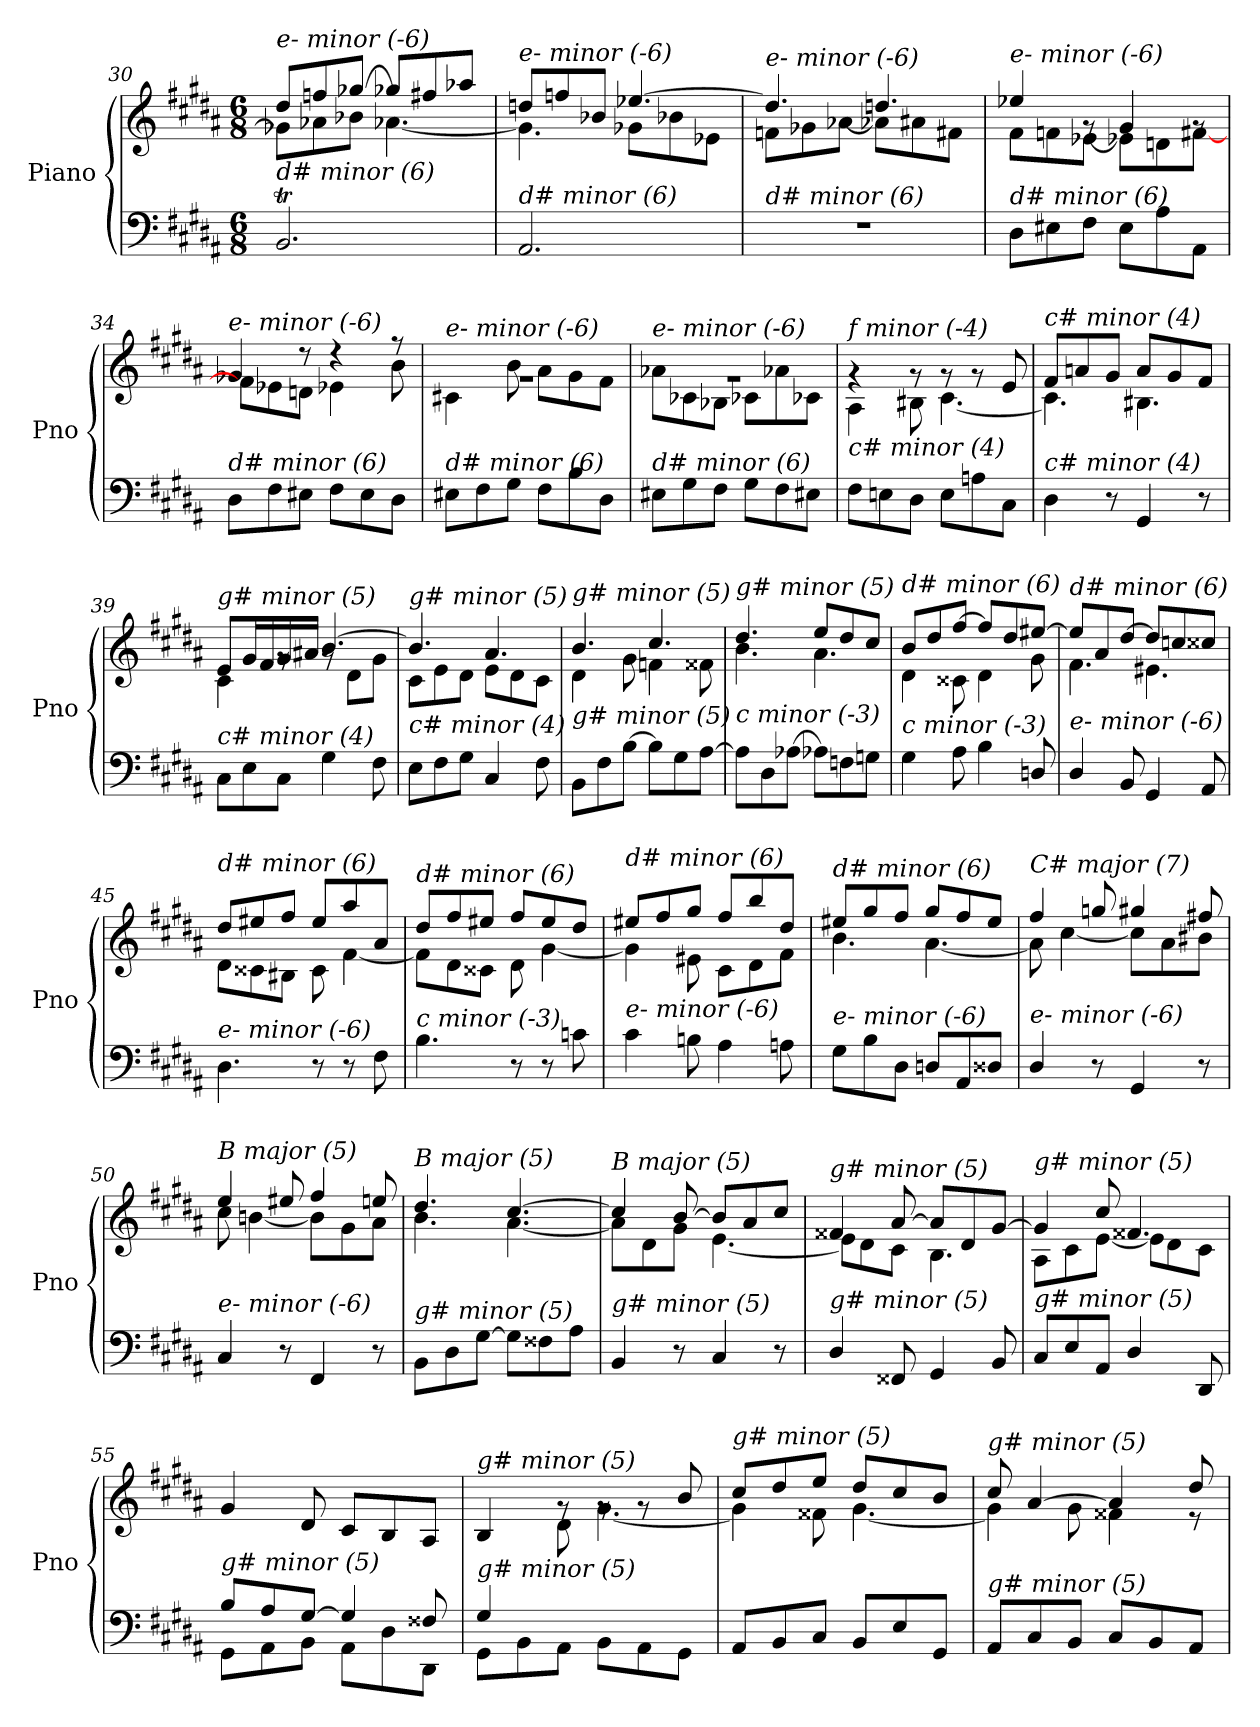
**kern	**kern
*part1	*part1
*staff2	*staff1
*I"Piano	*
*I'Pno	*
*clefF4	*clefG2
*k[f#c#g#d#a#]	*k[f#c#g#d#a#]
*M6/8	*M6/8
=30	=30
*	*^
!	!LO:TX:i:t=e- minor (-6)	!
!LO:TX:i:t=d# minor (6)	!	!
2.BBT/	8dd#/L	8g-Xi\L]
.	8ffni/	8a-Xi\
.	[8gg-Xi/J	8b-Xi\J
.	8gg-Xi/L]	[4.a-Xi\
.	8ff#i/	.
.	8aa-Xi/J	.
=31	=31	=31
!	!LO:TX:i:t=e- minor (-6)	!
!LO:TX:i:t=d# minor (6)	!	!
2.AA#/	8ddni/L	4.g#\]
.	8ffni/	.
.	8b-Xi/J	.
.	[4.ee-Xi/	8g-Xi\L
.	.	8b-Xi\
.	.	8e-Xi\J
=32	=32	=32
!	!LO:TX:i:t=e- minor (-6)	!
!LO:TX:i:t=d# minor (6)	!	!
2.r	4.dd#/]	8fni\L
.	.	8g-Xi\
.	.	[8a-Xi\J
.	4.ddni/	8a-Xi\L]
.	.	8a#\
.	.	8f#Xi\J
=33	=33	=33
!	!LO:TX:i:t=e- minor (-6)	!
!LO:TX:i:t=d# minor (6)	!	!
8D#\L	4ee-Xi/	8f#\L
8E#X\	.	8fni\
8F#\J	8rg	[8e-Xi\J
8E#\L	4g#/	8e-Xi\L]
8A#\	.	8dni\
8AA#\J	8rg	[8f#Xi\J
!!LO:LB:g=z	!!
=34	=34	=34
!	!LO:TX:i:t=e- minor (-6)	!
!LO:TX:i:t=d# minor (6)	!	!
8D#\L	4g-Xj/	8fni\L]
8F#\	.	8e-Xi\
8E#X\J	8r	8dni\J
8F#\L	4r	4e-Xi\
8E#\	.	.
8D#\J	8r	8b\
=35	=35	=35
!	!LO:TX:i:t=e- minor (-6)	!
!LO:TX:i:t=d# minor (6)	!	!
8E#X\L	2.rg	4c#X\
8F#\	.	.
8G#\J	.	8b\
8F#\L	.	8a#\L
8B\	.	8g#\
8D#\J	.	8f#\J
=36	=36	=36
!	!LO:TX:i:t=e- minor (-6)	!
!LO:TX:i:t=d# minor (6)	!	!
8E#X\L	2.rg	8a-Xi\L
8G#\	.	8c-Xi\
8F#\J	.	8B-Xi\J
8G#\L	.	8c-Xi\L
8F#\	.	8a-Xi\
8E#X\J	.	8c-Xi\J
=37	=37	=37
!	!LO:TX:i:t=f minor (-4)	!
!LO:TX:i:t=c# minor (4)	!	!
8F#\L	4rg	4A#\
8En\	.	.
8D#\J	8rg	8B#XZ\
8E\L	8rg	[4.c#\
8An\	8rg	.
8C#\J	8e/	.
=38	=38	=38
!	!LO:TX:i:t=c# minor (4)	!
!LO:TX:i:t=c# minor (4)	!	!
4D#\	8f#/L	4.c#\]
.	8an/	.
8r	8g#/J	.
4GG#/	8a/L	4.B#X\
.	8g#/	.
8r	8f#/J	.
=39	=39	=39
!	!LO:TX:i:t=g# minor (5)	!
!LO:TX:i:t=c# minor (4)	!	!
8C#\L	8e/L	4c#\
8E\	16g#/L	.
.	16f#/	.
8C#\J	16g#/	8rg
.	16a#X/JJ	.
4G#\	[4.b/	8rg
.	.	8d#\L
8F#\	.	8g#\J
!!LO:LB:g=z	!!
=40	=40	=40
!	!LO:TX:i:t=g# minor (5)	!
!LO:TX:i:t=c# minor (4)	!	!
8E\L	4.b/]	8c#\L
8F#\	.	8e\
8G#\J	.	8d#\J
4C#/	4.a#/	8e\L
.	.	8d#\
8F#\	.	8c#\J
=41	=41	=41
!	!LO:TX:i:t=g# minor (5)	!
!LO:TX:i:t=g# minor (5)	!	!
8BB\L	4.b/	4d#\
8F#\	.	.
[8B\J	.	8g#\
8B\L]	4.cc#/	4fni\
8G#\	.	.
[8A#\J	.	8f##X\
=42	=42	=42
!	!LO:TX:i:t=g# minor (5)	!
!LO:TX:i:t=c minor (-3)	!	!
8A#\L]	4.dd#/	4.b\
8D#\	.	.
[8A-Xi\J	.	.
8A-Xi\L]	8ee/L	4.a#\
8Fni\	8dd#/	.
8Gni\J	8cc#/J	.
=43	=43	=43
!	!LO:TX:i:t=d# minor (6)	!
!LO:TX:i:t=c minor (-3)	!	!
4G#\	8b/L	4d#\
.	8dd#/	.
8A#\	[8ff#/J	8c##X\
4B\	8ff#/L]	4d#\
.	8dd#/	.
8Dni/	[8ee#X/J	8g#\
=44	=44	=44
!	!LO:TX:i:t=d# minor (6)	!
!LO:TX:i:t=e- minor (-6)	!	!
4D#/	8ee#/L]	4.f#\
.	8a#/	.
8BB/	[8dd#/J	.
4GG#/	8dd#/L]	4.e#X\
.	8ccni/	.
8AA#/	8cc##X/J	.
!!LO:LB:g=z	!!
=45	=45	=45
!	!LO:TX:i:t=d# minor (6)	!
!LO:TX:i:t=e- minor (-6)	!	!
4.D#\	8dd#/L	8d#\L
.	8ee#X/	8c##X\
.	8ff#/J	8B#X\J
8r	8ee#/L	8c##\
8r	8aa#/	[4f#\
8F#\	8a#/J	.
=46	=46	=46
!	!LO:TX:i:t=d# minor (6)	!
!LO:TX:i:t=c minor (-3)	!	!
4.B\	8dd#/L	8f#\L]
.	8ff#/	8d#\
.	8ee#X/J	8c##X\J
8r	8ff#/L	8d#\
8r	8ee#/	[4g#\
8cni\	8dd#/J	.
=47	=47	=47
!	!LO:TX:i:t=d# minor (6)	!
!LO:TX:i:t=e- minor (-6)	!	!
4c#\	8ee#X/L	4g#\]
.	8ff#/	.
8Bn\	8gg#/J	8e#X\
4A#\	8ff#/L	8c#\L
.	8bb/	8d#\
8An\	8dd#/J	8f#\J
=48	=48	=48
!	!LO:TX:i:t=d# minor (6)	!
!LO:TX:i:t=e- minor (-6)	!	!
8G#\L	8ee#X/L	4.b\
8B\	8gg#/	.
8D#\J	8ff#/J	.
8Dni/L	8gg#/L	[4.a#\
8AA#/	8ff#/	.
8D##i/J	8ee#/J	.
=49	=49	=49
!	!LO:TX:i:t=C# major (7)	!
!LO:TX:i:t=e- minor (-6)	!	!
4D#/	4ff#/	8a#\]
.	.	[4cc#\
8r	8ggni/	.
4GG#/	4gg#/	8cc#\L]
.	.	8a#\
8r	8ff#X/	8b#X\J
!!LO:LB:g=z	!!
=50	=50	=50
!	!LO:TX:i:t=B major (5)	!
!LO:TX:i:t=e- minor (-6)	!	!
4C#/	4ee/	8cc#\
.	.	[4bn\
8r	8ee#X/	.
4FF#/	4ff#/	8b\L]
.	.	8g#\
8r	8een/	8a#\J
=51	=51	=51
!	!LO:TX:i:t=B major (5)	!
!LO:TX:i:t=g# minor (5)	!	!
8BB\L	4.dd#/	4.b\
8D#\	.	.
[8G#\J	.	.
8G#\L]	[4.cc#/	[4.a#\
8F##X\	.	.
8A#\J	.	.
=52	=52	=52
!	!LO:TX:i:t=B major (5)	!
!LO:TX:i:t=g# minor (5)	!	!
4BB/	4cc#/]	8a#\L]
.	.	8d#\
8r	[8b/	8g#\J
4C#/	8b/L]	[4.e\
.	8a#/	.
8r	8cc#/J	.
=53	=53	=53
!	!LO:TX:i:t=g# minor (5)	!
!LO:TX:i:t=g# minor (5)	!	!
4D#/	4f##X/	8e\L]
.	.	8d#\
8FF##X/	[8a#/	8c#\J
4GG#/	8a#/L]	4.B\
.	8d#/	.
8BB/	[8g#/J	.
=54	=54	=54
!	!LO:TX:i:t=g# minor (5)	!
!LO:TX:i:t=g# minor (5)	!	!
8C#/L	4g#/]	8A#\L
8E/	.	8c#\
8AA#/J	8cc#/	[8e\J
4D#/	4.f##X/	8e\L]
.	.	8d#\
8DD#/	.	8c#\J
!!LO:LB:g=z
=55	=55	=55
*^	*	*
!	!	!LO:TX:i:t=g# minor (5)	!
!LO:TX:i:t=g# minor (5)	!	!	!
*	*	*v	*v
8B/L	8GG#\L	4g#/
8A#/	8AA#\	.
[8G#/J	8BB\J	8d#/
4G#/]	8AA#\L	8c#/L
.	8D#\	8B/
8F##X/	8DD#\J	8A#/J
=56	=56	=56
*	*	*^
!	!	!LO:TX:i:t=g# minor (5)	!
!LO:TX:i:t=g# minor (5)	!	!	!
4G#/	8GG#\L	4B/	4ryy
.	8BB\	.	.
2ryy	8AA#\J	8rg	8d#\
.	8BB\L	8rg	[4.g#\
.	8AA#\	8rg	.
.	8GG#\J	8b/	.
=57	=57	=57	=57
!	!	!LO:TX:i:t=g# minor (5)	!
!LO:TX:i:t=g# minor (5)	!	!	!
*v	*v	*	*
8AA#/L	8cc#/L	4g#\]
8BB/	8dd#/	.
8C#/J	8ee/J	8f##X\
8BB/L	8dd#/L	[4.g#\
8E/	8cc#/	.
8GG#/J	8b/J	.
=58	=58	=58
!	!LO:TX:i:t=g# minor (5)	!
!LO:TX:i:t=g# minor (5)	!	!
8AA#/L	8cc#/	4g#\]
8C#/	[4a#/	.
8BB/J	.	8g#\
8C#/L	4a#/]	4f##X\
8BB/	.	.
8AA#/J	8dd#/	8r
*	*v	*v
=	=
*-	*-
